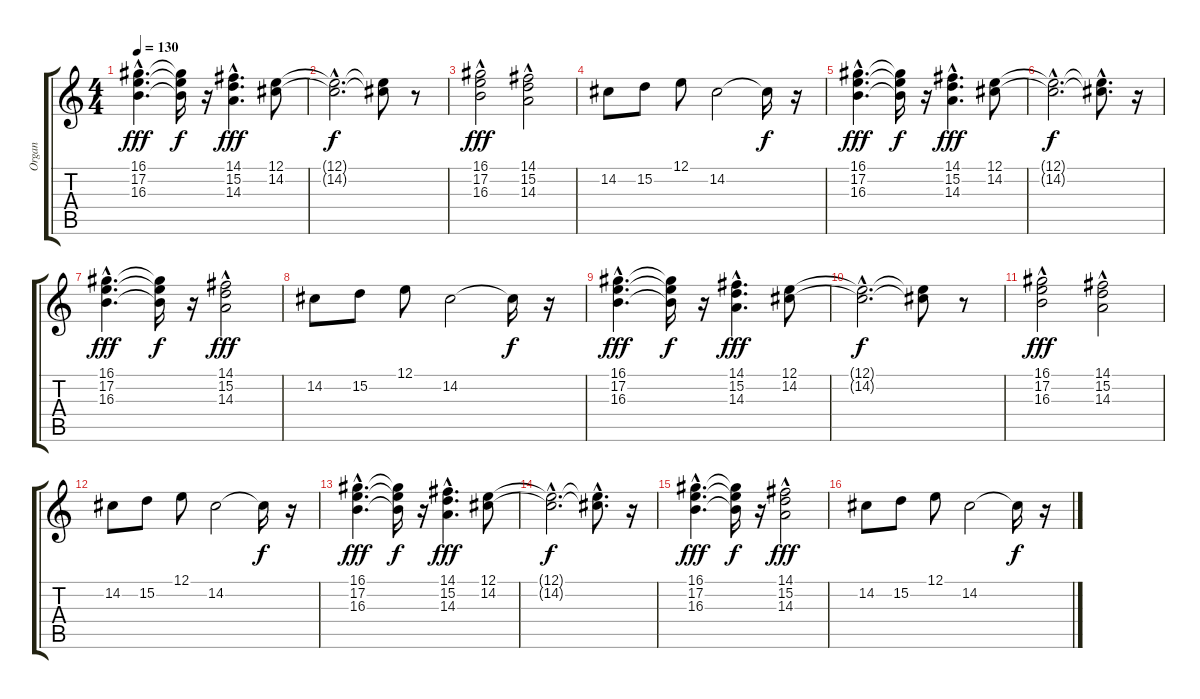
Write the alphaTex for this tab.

\track ("Organ" "Organ") {instrument rockorgan}
\staff {score tabs}
\tuning (E4 B3 G3 D3 A2 E2) {hide}
\ts (4 4)
\tempo 130
\clef g2
\ks c
(16.1{hac} 17.2{hac} 16.3{hac}).4{d dy fff} (16.1{t} 17.2{t} 16.3{t}).16{dy f} r.16 (14.1{hac} 15.2 14.3).4{d dy fff} (12.1 14.2).8 |
(12.1{hac t} 14.2{hac t}).2{d dy f} (12.1{t} 14.2{t}).8 r.8 |
(16.1 17.2{hac} 16.3{hac}).2{dy fff} (14.1{hac} 15.2{hac} 14.3).2 |
14.2.8 15.2.8 12.1.8 14.2.2 14.2{t}.16{dy f} r.16 |
(16.1{hac} 17.2{hac} 16.3{hac}).4{d dy fff} (16.1{t} 17.2{t} 16.3{t}).16{dy f} r.16 (14.1{hac} 15.2 14.3).4{d dy fff} (12.1 14.2).8 |
(12.1{hac t} 14.2{hac t}).2{d dy f} (12.1{hac t} 14.2{hac t}).8{d} r.16 |
(16.1{hac} 17.2{hac} 16.3{hac}).4{d dy fff} (16.1{t} 17.2{t} 16.3{t}).16{dy f} r.16 (14.1{hac} 15.2{hac} 14.3).2{dy fff} |
14.2.8 15.2.8 12.1.8 14.2.2 14.2{t}.16{dy f} r.16 |
(16.1{hac} 17.2{hac} 16.3{hac}).4{d dy fff} (16.1{t} 17.2{t} 16.3{t}).16{dy f} r.16 (14.1{hac} 15.2 14.3).4{d dy fff} (12.1 14.2).8 |
(12.1{hac t} 14.2{hac t}).2{d dy f} (12.1{t} 14.2{t}).8 r.8 |
(16.1 17.2{hac} 16.3{hac}).2{dy fff} (14.1{hac} 15.2{hac} 14.3).2 |
14.2.8 15.2.8 12.1.8 14.2.2 14.2{t}.16{dy f} r.16 |
(16.1{hac} 17.2{hac} 16.3{hac}).4{d dy fff} (16.1{t} 17.2{t} 16.3{t}).16{dy f} r.16 (14.1{hac} 15.2 14.3).4{d dy fff} (12.1 14.2).8 |
(12.1{hac t} 14.2{hac t}).2{d dy f} (12.1{hac t} 14.2{hac t}).8{d} r.16 |
(16.1{hac} 17.2{hac} 16.3{hac}).4{d dy fff} (16.1{t} 17.2{t} 16.3{t}).16{dy f} r.16 (14.1{hac} 15.2{hac} 14.3).2{dy fff} |
14.2.8 15.2.8 12.1.8 14.2.2 14.2{t}.16{dy f} r.16
